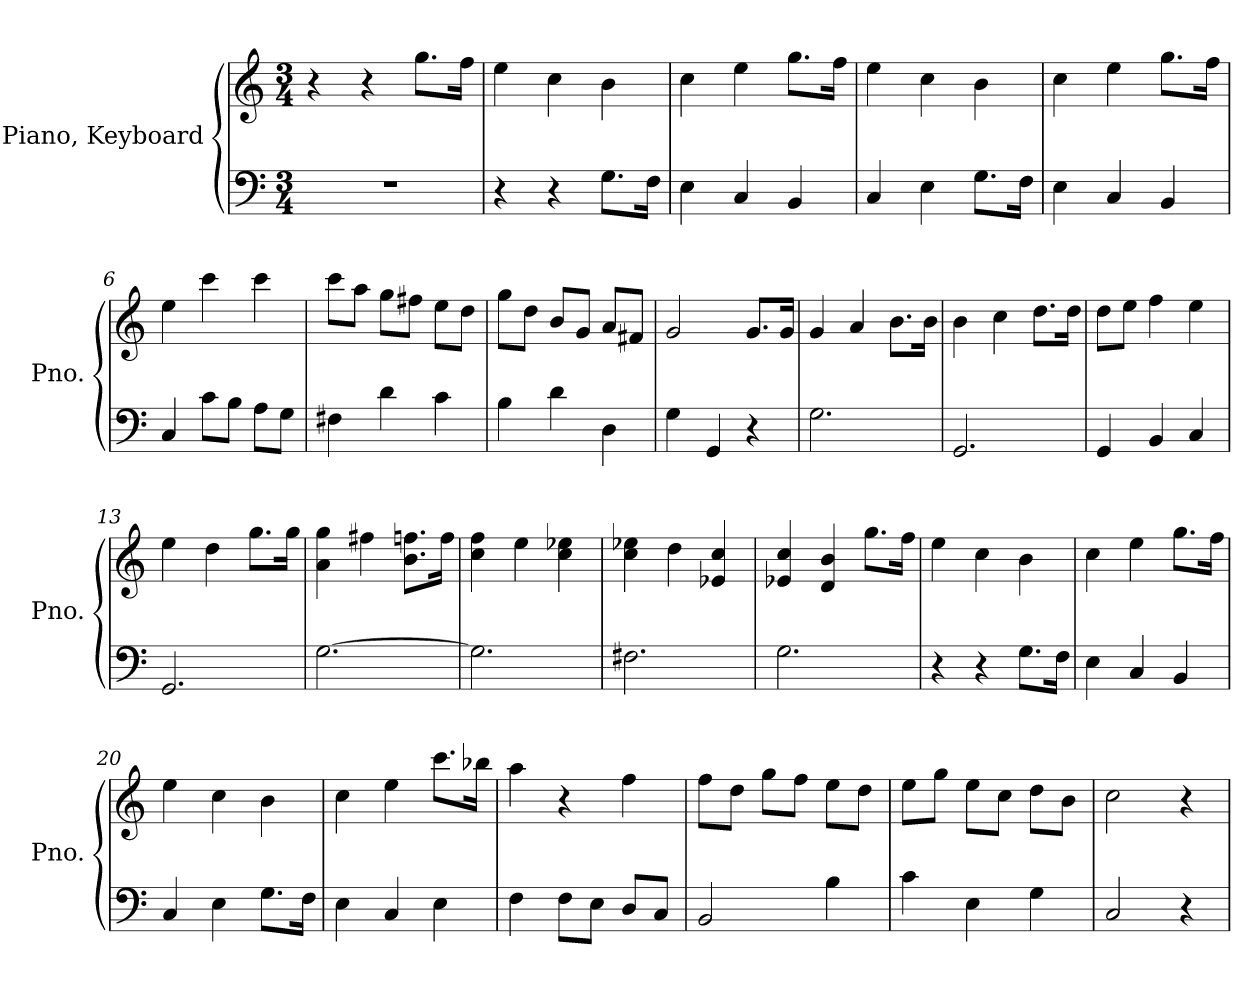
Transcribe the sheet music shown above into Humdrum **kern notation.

**kern	**kern
*part2	*part1
*staff2	*staff1
*I"Piano, Keyboard	*I"Piano, Keyboard
*I'Pno.	*I'Pno.
*clefF4	*clefG2
*k[]	*k[]
*M3/4	*M3/4
*MM100	*MM100
=1	=1
2.r	4r
.	4r
.	8.gg\L
.	16ff\Jk
=2	=2
4r	4ee\
4r	4cc\
8.G\L	4b\
16F\Jk	.
=3	=3
4E\	4cc\
4C/	4ee\
4BB/	8.gg\L
.	16ff\Jk
=4	=4
4C/	4ee\
4E\	4cc\
8.G\L	4b\
16F\Jk	.
=5	=5
4E\	4cc\
4C/	4ee\
4BB/	8.gg\L
.	16ff\Jk
=6	=6
4C/	4ee\
8c\L	4ccc\
8B\J	.
8A\L	4ccc\
8G\J	.
!!LO:LB:g=z
=7	=7
4F#X\	8ccc\L
.	8aa\J
4d\	8gg\L
.	8ff#X\J
4c\	8ee\L
.	8dd\J
=8	=8
4B\	8gg\L
.	8dd\J
4d\	8b/L
.	8g/J
4D\	8a/L
.	8f#X/J
=9	=9
4G\	2g/
4GG/	.
4r	8.g/L
.	16g/Jk
=10	=10
2.G\	4g/
.	4a/
.	8.b\L
.	16b\Jk
=11	=11
2.GG/	4b\
.	4cc\
.	8.dd\L
.	16dd\Jk
=12	=12
4GG/	8dd\L
.	8ee\J
4BB/	4ff\
4C/	4ee\
=13	=13
2.GG/	4ee\
.	4dd\
.	8.gg\L
.	16gg\Jk
!!LO:LB:g=z
=14	=14
[2.G\	4a\ 4gg\
.	4ff#X\
.	8.b\ 8.ffn\L
.	16ff\Jk
=15	=15
2.G\]	4cc\ 4ff\
.	4ee\
.	4cc\ 4ee-X\
=16	=16
2.F#X\	4cc\ 4ee-X\
.	4dd\
.	4e-X/ 4cc/
=17	=17
2.G\	4e-X/ 4cc/
.	4d/ 4b/
.	8.gg\L
.	16ff\Jk
=18	=18
4r	4ee\
4r	4cc\
8.G\L	4b\
16F\Jk	.
=19	=19
4E\	4cc\
4C/	4ee\
4BB/	8.gg\L
.	16ff\Jk
=20	=20
4C/	4ee\
4E\	4cc\
8.G\L	4b\
16F\Jk	.
=21	=21
4E\	4cc\
4C/	4ee\
4E\	8.ccc\L
.	16bb-X\Jk
!!LO:LB:g=z
=22	=22
4F\	4aa\
8F\L	4r
8E\J	.
8D/L	4ff\
8C/J	.
=23	=23
2BB/	8ff\L
.	8dd\J
.	8gg\L
.	8ff\J
4B\	8ee\L
.	8dd\J
=24	=24
4c\	8ee\L
.	8gg\J
4E\	8ee\L
.	8cc\J
4G\	8dd\L
.	8b\J
=25	=25
2C/	2cc\
4r	4r
=	=
*-	*-
